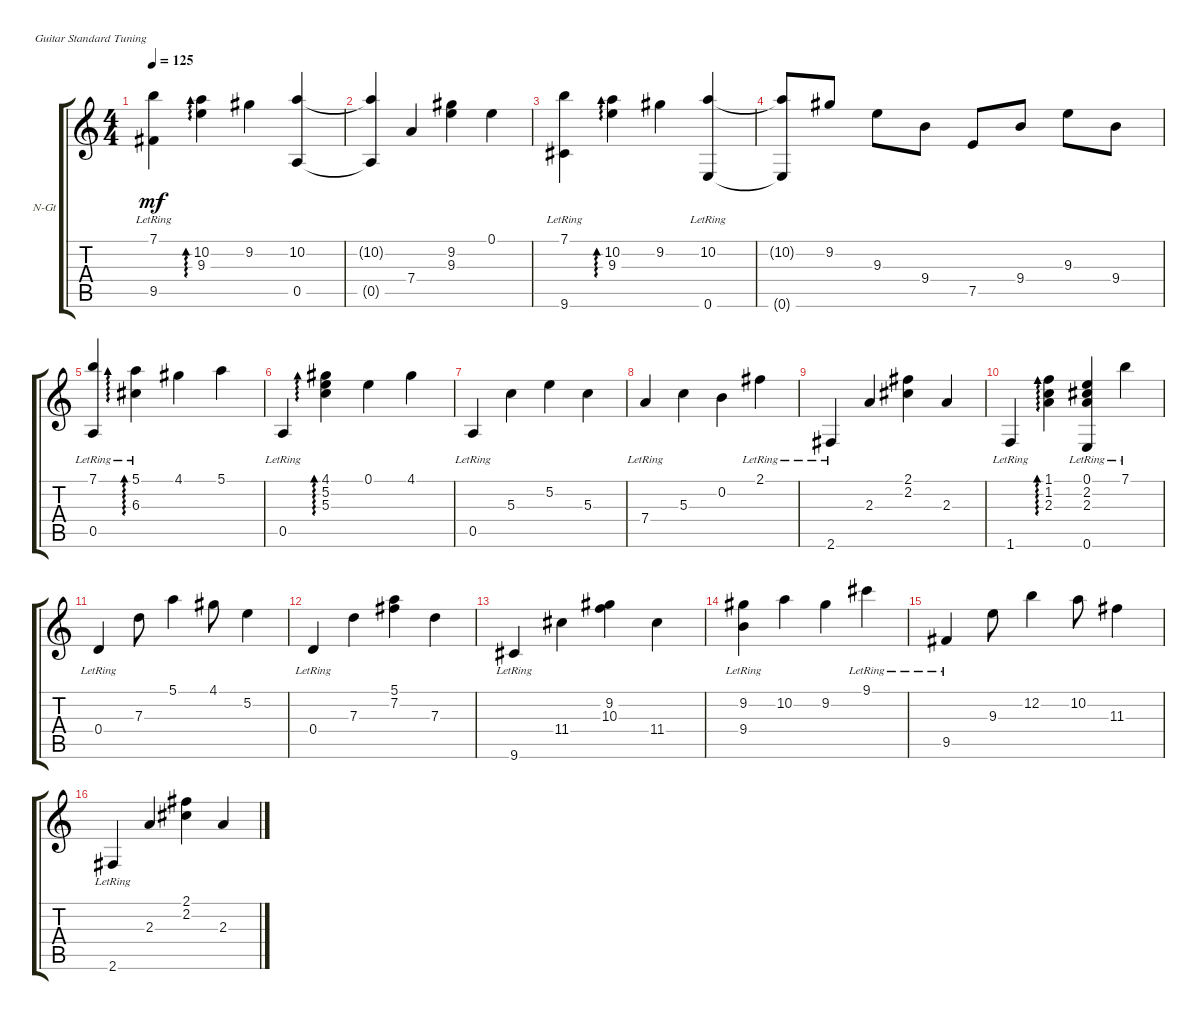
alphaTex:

\defaultSystemsLayout 4
\bracketExtendMode groupsimilarinstruments
\firstSystemTrackNameOrientation horizontal
\otherSystemsTrackNameOrientation horizontal
\track ("Nylon Guitar" "N-Gt") {instrument acousticguitarnylon}
\staff {score tabs}
\tuning (E4 B3 G3 D3 A2 E2)
\ts (4 4)
\tempo 125
\clef g2
\ks c
(9.5{lr} 7.1).4{dy mf} (10.2 9.3).4{ad 0} 9.2.4 (10.2 0.5).4 |
(10.2{t} 0.5{t}).4 7.4.4 (9.3 9.2).4 0.1.4 |
(9.6{lr} 7.1).4 (9.3 10.2).4{ad 0} 9.2.4 (0.6{lr} 10.2).4 |
(0.6{t} 10.2{t}).8 9.2.8 9.3.8 9.4.8 7.5.8 9.4.8 9.3.8 9.4.8 |
(0.5{lr} 7.1{lr}).4 (6.3{lr} 5.1{lr}).4{ad 0} 4.1.4 5.1.4 |
0.5{lr}.4 (5.3 5.2 4.1).4{ad 0} 0.1.4 4.1.4 |
0.5{lr}.4 5.3.4 5.2.4 5.3.4 |
7.4{lr}.4 5.3.4 0.2.4 2.1{lr}.4 |
2.6{lr}.4 2.3.4 (2.2 2.1).4 2.3.4 |
1.6{lr}.4 (2.3 1.2 1.1).4{ad 0} (0.1{lr} 0.6{lr} 2.3{lr} 2.2{lr}).4 7.1{lr}.4 |
0.4{lr}.4 7.3.8 5.1.4 4.1.8 5.2.4 |
0.4{lr}.4 7.3.4 (7.2 5.1).4 7.3.4 |
9.6{lr}.4 11.4.4 (9.2 10.3).4 11.4.4 |
(9.4{lr} 9.2).4 10.2.4 9.2.4 9.1{lr}.4 |
9.5{lr}.4 9.3.8 12.2.4 10.2.8 11.3.4 |
2.6{lr}.4 2.3.4 (2.2 2.1).4 2.3.4
